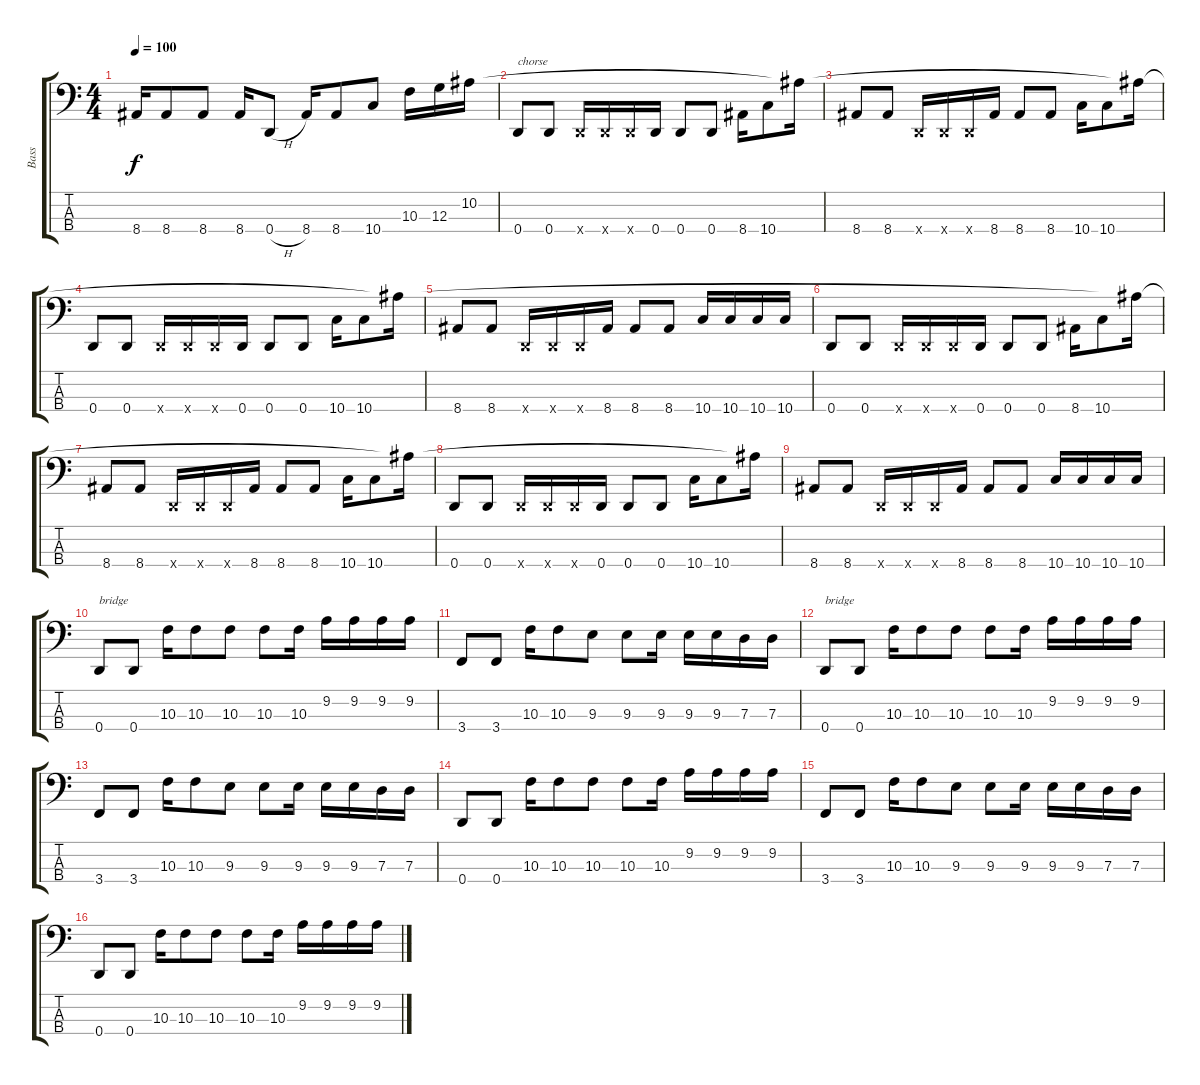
\track ("Bass" "Bass") {instrument electricbassfinger}
\staff {score tabs}
\tuning (F2 C2 G1 D1) {hide}
\ts (4 4)
\tempo 100
\clef f4
\ks c
8.4.16{dy f} 8.4.8 8.4.8 8.4.16 0.4{h}.8 8.4.16 8.4.8 10.4.8 10.3.16 12.3.16 10.2.16 |
0.4.8{txt "chorse"} 0.4.8 0.4{x}.16 0.4{x}.16 0.4{x}.16 0.4.16 0.4.8 0.4.8 8.4.16 10.4.8 10.2{t}.16 |
8.4.8 8.4.8 0.4{x}.16 0.4{x}.16 0.4{x}.16 8.4.16 8.4.8 8.4.8 10.4.16 10.4.8 10.2{t}.16 |
0.4.8 0.4.8 0.4{x}.16 0.4{x}.16 0.4{x}.16 0.4.16 0.4.8 0.4.8 10.4.16 10.4.8 10.2{t}.16 |
8.4.8 8.4.8 0.4{x}.16 0.4{x}.16 0.4{x}.16 8.4.16 8.4.8 8.4.8 10.4.16 10.4.16 10.4.16 10.4.16 |
0.4.8 0.4.8 0.4{x}.16 0.4{x}.16 0.4{x}.16 0.4.16 0.4.8 0.4.8 8.4.16 10.4.8 10.2{t}.16 |
8.4.8 8.4.8 0.4{x}.16 0.4{x}.16 0.4{x}.16 8.4.16 8.4.8 8.4.8 10.4.16 10.4.8 10.2{t}.16 |
0.4.8 0.4.8 0.4{x}.16 0.4{x}.16 0.4{x}.16 0.4.16 0.4.8 0.4.8 10.4.16 10.4.8 10.2{t}.16 |
8.4.8 8.4.8 0.4{x}.16 0.4{x}.16 0.4{x}.16 8.4.16 8.4.8 8.4.8 10.4.16 10.4.16 10.4.16 10.4.16 |
0.4.8{txt "bridge"} 0.4.8 10.3.16 10.3.8 10.3.8 10.3.8 10.3.16 9.2.16 9.2.16 9.2.16 9.2.16 |
3.4.8 3.4.8 10.3.16 10.3.8 9.3.8 9.3.8 9.3.16 9.3.16 9.3.16 7.3.16 7.3.16 |
0.4.8{txt "bridge"} 0.4.8 10.3.16 10.3.8 10.3.8 10.3.8 10.3.16 9.2.16 9.2.16 9.2.16 9.2.16 |
3.4.8 3.4.8 10.3.16 10.3.8 9.3.8 9.3.8 9.3.16 9.3.16 9.3.16 7.3.16 7.3.16 |
0.4.8 0.4.8 10.3.16 10.3.8 10.3.8 10.3.8 10.3.16 9.2.16 9.2.16 9.2.16 9.2.16 |
3.4.8 3.4.8 10.3.16 10.3.8 9.3.8 9.3.8 9.3.16 9.3.16 9.3.16 7.3.16 7.3.16 |
0.4.8 0.4.8 10.3.16 10.3.8 10.3.8 10.3.8 10.3.16 9.2.16 9.2.16 9.2.16 9.2.16
